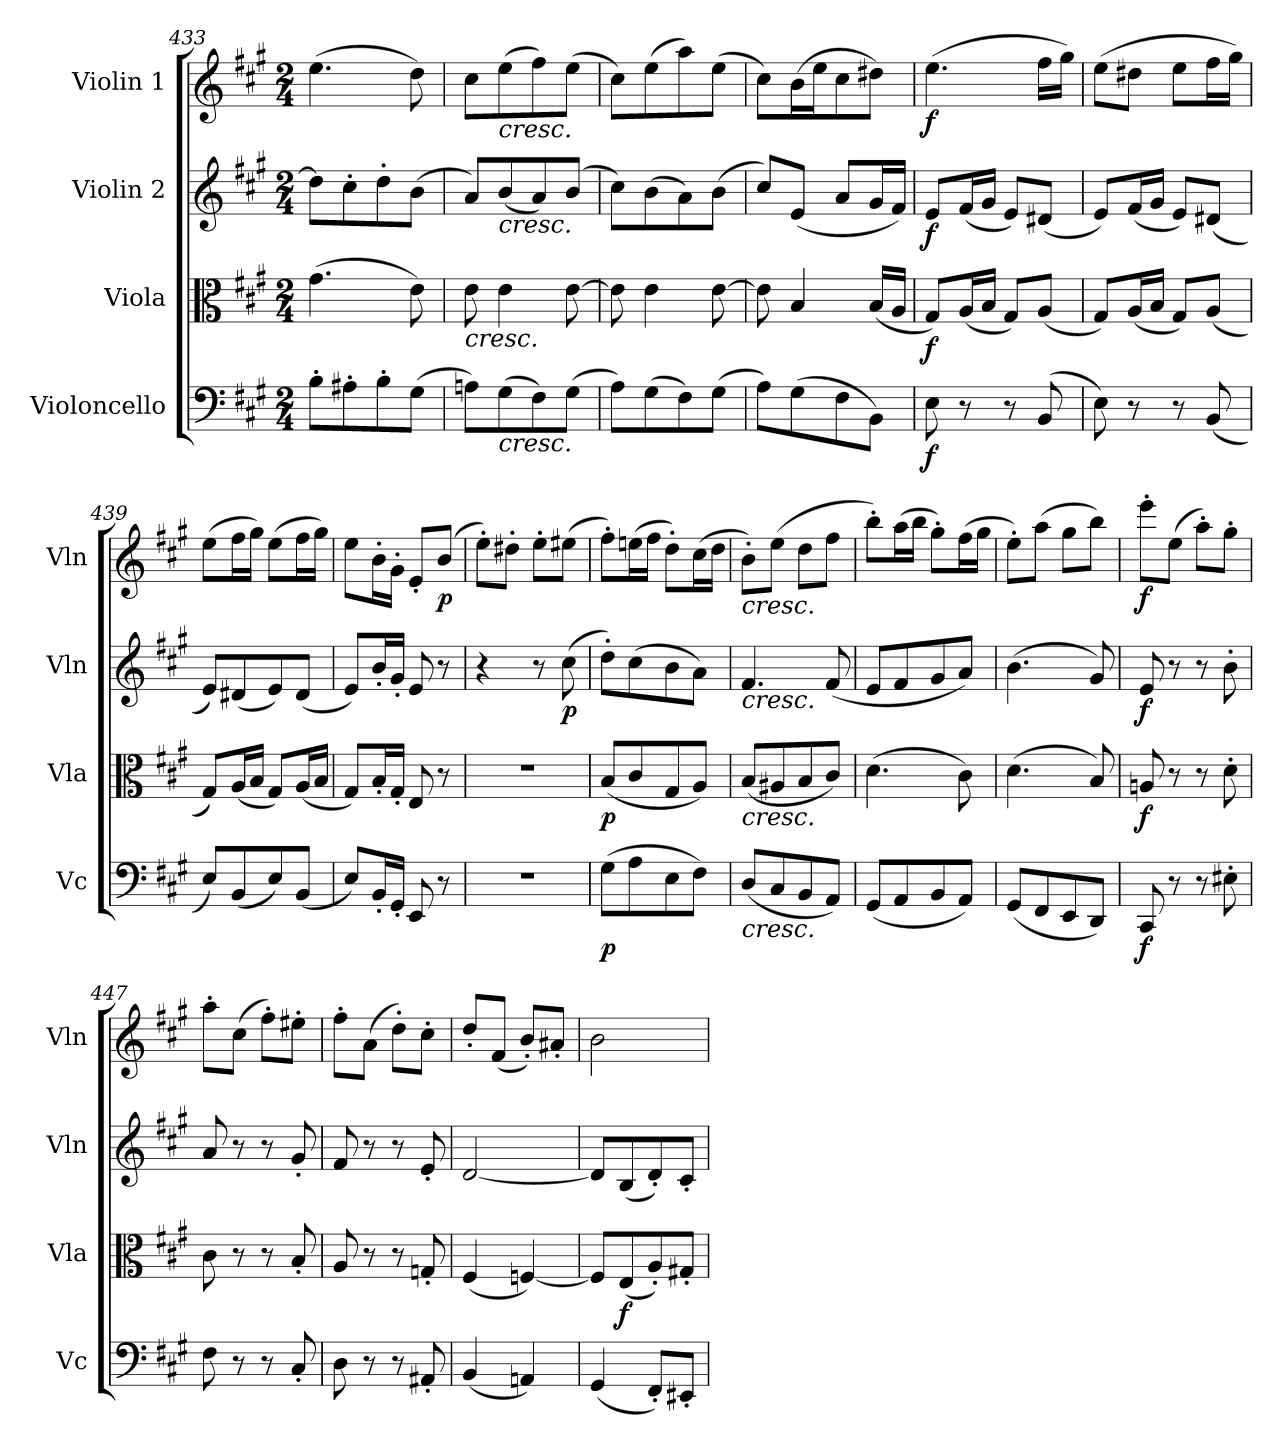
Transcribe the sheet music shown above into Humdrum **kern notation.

**kern	**dynam	**kern	**dynam	**kern	**dynam	**kern	**dynam
*part4	*part4	*part3	*part3	*part2	*part2	*part1	*part1
*staff4	*staff4	*staff3	*staff3	*staff2	*staff2	*staff1	*staff1
*I"Violoncello	*	*I"Viola	*	*I"Violin 2	*	*I"Violin 1	*
*I'Vc	*	*I'Vla	*	*I'Vln	*	*I'Vln	*
*clefF4	*	*clefC3	*	*clefG2	*	*clefG2	*
*k[f#c#g#]	*	*k[f#c#g#]	*	*k[f#c#g#]	*	*k[f#c#g#]	*
*M2/4	*	*M2/4	*	*M2/4	*	*M2/4	*
=433	=433	=433	=433	=433	=433	=433	=433
8B'\L	.	(>4.g#\	.	8dd\L]	.	(>4.ee\	.
8A#X'\	.	.	.	8cc#'\	.	.	.
8B'\	.	.	.	8dd'\	.	.	.
(>8G#\J	.	8e\)	.	(>8b\J	.	8dd\)	.
=434	=434	=434	=434	=434	=434	=434	=434
!	!	!LO:TX:b:i:t=cresc.	!	!	!	!	!
8An\L)	.	8e\	.	8a/L)	.	8cc#\L	.
!	!	!	!	!	!	!LO:TX:b:i:t=cresc.	!
!	!	!	!	!LO:TX:b:i:t=cresc.	!	!	!
!LO:TX:b:i:t=cresc.	!	!	!	!	!	!	!
(>8G#\	.	4e\	.	(<8b/	.	(>8ee\	.
8F#\)	.	.	.	8a/)	.	8ff#\)	.
(>8G#\J	.	[8e\	.	(<8b/J	.	(>8ee\J	.
=435	=435	=435	=435	=435	=435	=435	=435
8A\L)	.	8e\]	.	8cc#\L)	.	8cc#\L)	.
(>8G#\	.	4e\	.	(>8b\	.	(>8ee\	.
8F#\)	.	.	.	8a\)	.	8aa\)	.
(>8G#\J	.	[8e\	.	(>8b\J	.	(>8ee\J	.
=436	=436	=436	=436	=436	=436	=436	=436
8A\L)	.	8e\]	.	8cc#/L)	.	8cc#\L)	.
(>8G#\	.	4B/	.	(<8e/J	.	(>16b\L	.
.	.	.	.	.	.	16ee\J	.
8F#\	.	.	.	8a/L	.	8cc#\	.
8BB\J)	.	(<16B/LL	.	16g#/L	.	8dd#X\J)	.
.	.	16A/JJ	.	16f#/JJ)	.	.	.
=437	=437	=437	=437	=437	=437	=437	=437
!	!LO:DY:b	!	!LO:DY:b	!	!LO:DY:b	!	!LO:DY:b
8E\	f	8G#/L)	f	8e/L	f	(>4.ee\	f
8r	.	(<16A/L	.	(<16f#/L	.	.	.
.	.	16B/JJ	.	16g#/JJ	.	.	.
8r	.	8G#/L)	.	8e/L)	.	.	.
(<8BB/	.	(<8A/J	.	(<8d#X/J	.	16ff#\LL	.
.	.	.	.	.	.	16gg#\JJ)	.
=438	=438	=438	=438	=438	=438	=438	=438
8E\)	.	8G#/L)	.	8e/L)	.	(>8ee\L	.
8r	.	(<16A/L	.	(<16f#/L	.	8dd#X\J	.
.	.	16B/JJ	.	16g#/JJ	.	.	.
8r	.	8G#/L)	.	8e/L)	.	8ee\L	.
(<8BB/	.	(<8A/J	.	(<8d#X/J	.	16ff#\L	.
.	.	.	.	.	.	16gg#\JJ)	.
=439	=439	=439	=439	=439	=439	=439	=439
8E/L)	.	8G#/L)	.	8e/L)	.	(>8ee\L	.
(<8BB/	.	(<16A/L	.	(<8d#X/	.	16ff#\L	.
.	.	16B/JJ	.	.	.	16gg#\JJ)	.
8E/)	.	8G#/L)	.	8e/)	.	(>8ee\L	.
(<8BB/J	.	(<16A/L	.	(<8d#/J	.	16ff#\L	.
.	.	16B/JJ	.	.	.	16gg#\JJ)	.
=440	=440	=440	=440	=440	=440	=440	=440
8E/L)	.	8G#/L)	.	8e/L)	.	8ee\L	.
16BB'/L	.	16B'/L	.	16b'/L	.	16b'\L	.
16GG#'/JJ	.	16G#'/JJ	.	16g#'/JJ	.	16g#'\JJ	.
8EE/	.	8E/	.	8e/	.	8e'/L	.
!	!	!	!	!	!	!	!LO:DY:b
8r	.	8r	.	8r	.	(<8b/J	p
!!LO:LB:g=z
=441	=441	=441	=441	=441	=441	=441	=441
2r	.	2r	.	4r	.	8ee'\L)	.
.	.	.	.	.	.	8dd#X'\J	.
.	.	.	.	8r	.	8ee'\L	.
!	!	!	!	!	!LO:DY:b	!	!
.	.	.	.	(>8cc#\	p	(>8ee#X\J	.
=442	=442	=442	=442	=442	=442	=442	=442
!	!LO:DY:b	!	!LO:DY:b	!	!	!	!
(>8G#\L	p	(<8B/L	p	8dd'\L)	.	8ff#'\L)	.
8A\	.	8c#/	.	(>8cc#\	.	(>16een\L	.
.	.	.	.	.	.	16ff#\JJ	.
8E\	.	8G#/	.	8b\	.	8dd'\L)	.
8F#\J)	.	8A/J)	.	8a\J)	.	(>16cc#\L	.
.	.	.	.	.	.	16dd\JJ	.
=443	=443	=443	=443	=443	=443	=443	=443
!	!	!	!	!	!	!LO:TX:b:i:t=cresc.	!
!	!	!	!	!LO:TX:b:i:t=cresc.	!	!	!
!	!	!LO:TX:b:i:t=cresc.	!	!	!	!	!
!LO:TX:b:i:t=cresc.	!	!	!	!	!	!	!
(<8D/L	.	(<8B/L	.	4.f#/	.	8b'\L)	.
8C#/	.	8A#X/	.	.	.	(>8ee\J	.
8BB/	.	8B/	.	.	.	8dd\L	.
8AA/J)	.	8c#/J)	.	(<8f#/	.	8ff#\J	.
=444	=444	=444	=444	=444	=444	=444	=444
(<8GG#/L	.	(>4.d\	.	8e/L	.	8bb'\L)	.
8AA/	.	.	.	8f#/	.	(>16aa\L	.
.	.	.	.	.	.	16bb\JJ	.
8BB/	.	.	.	8g#/	.	8gg#'\L)	.
8AA/J)	.	8c#\)	.	8a/J)	.	(>16ff#\L	.
.	.	.	.	.	.	16gg#\JJ	.
=445	=445	=445	=445	=445	=445	=445	=445
(<8GG#/L	.	(>4.d\	.	(>4.b\	.	8ee'\L)	.
8FF#/	.	.	.	.	.	(>8aa\J	.
8EE/	.	.	.	.	.	8gg#\L	.
8DD/J)	.	8B/)	.	8g#/)	.	8bb\J)	.
=446	=446	=446	=446	=446	=446	=446	=446
!	!LO:DY:b	!	!LO:DY:b	!	!LO:DY:b	!	!LO:DY:b
8CC#/	f	8An/	f	8e/	f	8eee'\L	f
8r	.	8r	.	8r	.	(>8ee\J	.
8r	.	8r	.	8r	.	8aa'\L)	.
8E#X'\	.	8d'\	.	8b'\	.	8gg#'\J	.
=447	=447	=447	=447	=447	=447	=447	=447
8F#\	.	8c#\	.	8a/	.	8aa'\L	.
8r	.	8r	.	8r	.	(>8cc#\J	.
8r	.	8r	.	8r	.	8ff#'\L)	.
8C#'/	.	8B'/	.	8g#'/	.	8ee#X'\J	.
=448	=448	=448	=448	=448	=448	=448	=448
8D\	.	8A/	.	8f#/	.	8ff#'\L	.
8r	.	8r	.	8r	.	(>8a\J	.
8r	.	8r	.	8r	.	8dd'\L)	.
8AA#X'/	.	8Gn'/	.	8e'/	.	8cc#'\J	.
=449	=449	=449	=449	=449	=449	=449	=449
(<4BB/	.	(<4F#/	.	[2d/	.	8dd'/L	.
.	.	.	.	.	.	(<8f#/J	.
4AAn/)	.	[4Fn/)	.	.	.	8b'/L)	.
.	.	.	.	.	.	8a#X'/J	.
=450	=450	=450	=450	=450	=450	=450	=450
(<4GG#/	.	8F/L]	.	8d/L]	.	2b\	.
!	!	!	!LO:DY:b	!	!	!	!
.	.	(<8E/	f	(<8B/	.	.	.
8FF#'/L)	.	8A'/)	.	8d'/)	.	.	.
8EE#X'/J	.	8G#X'/J	.	8c#'/J	.	.	.
=	=	=	=	=	=	=	=
*-	*-	*-	*-	*-	*-	*-	*-
